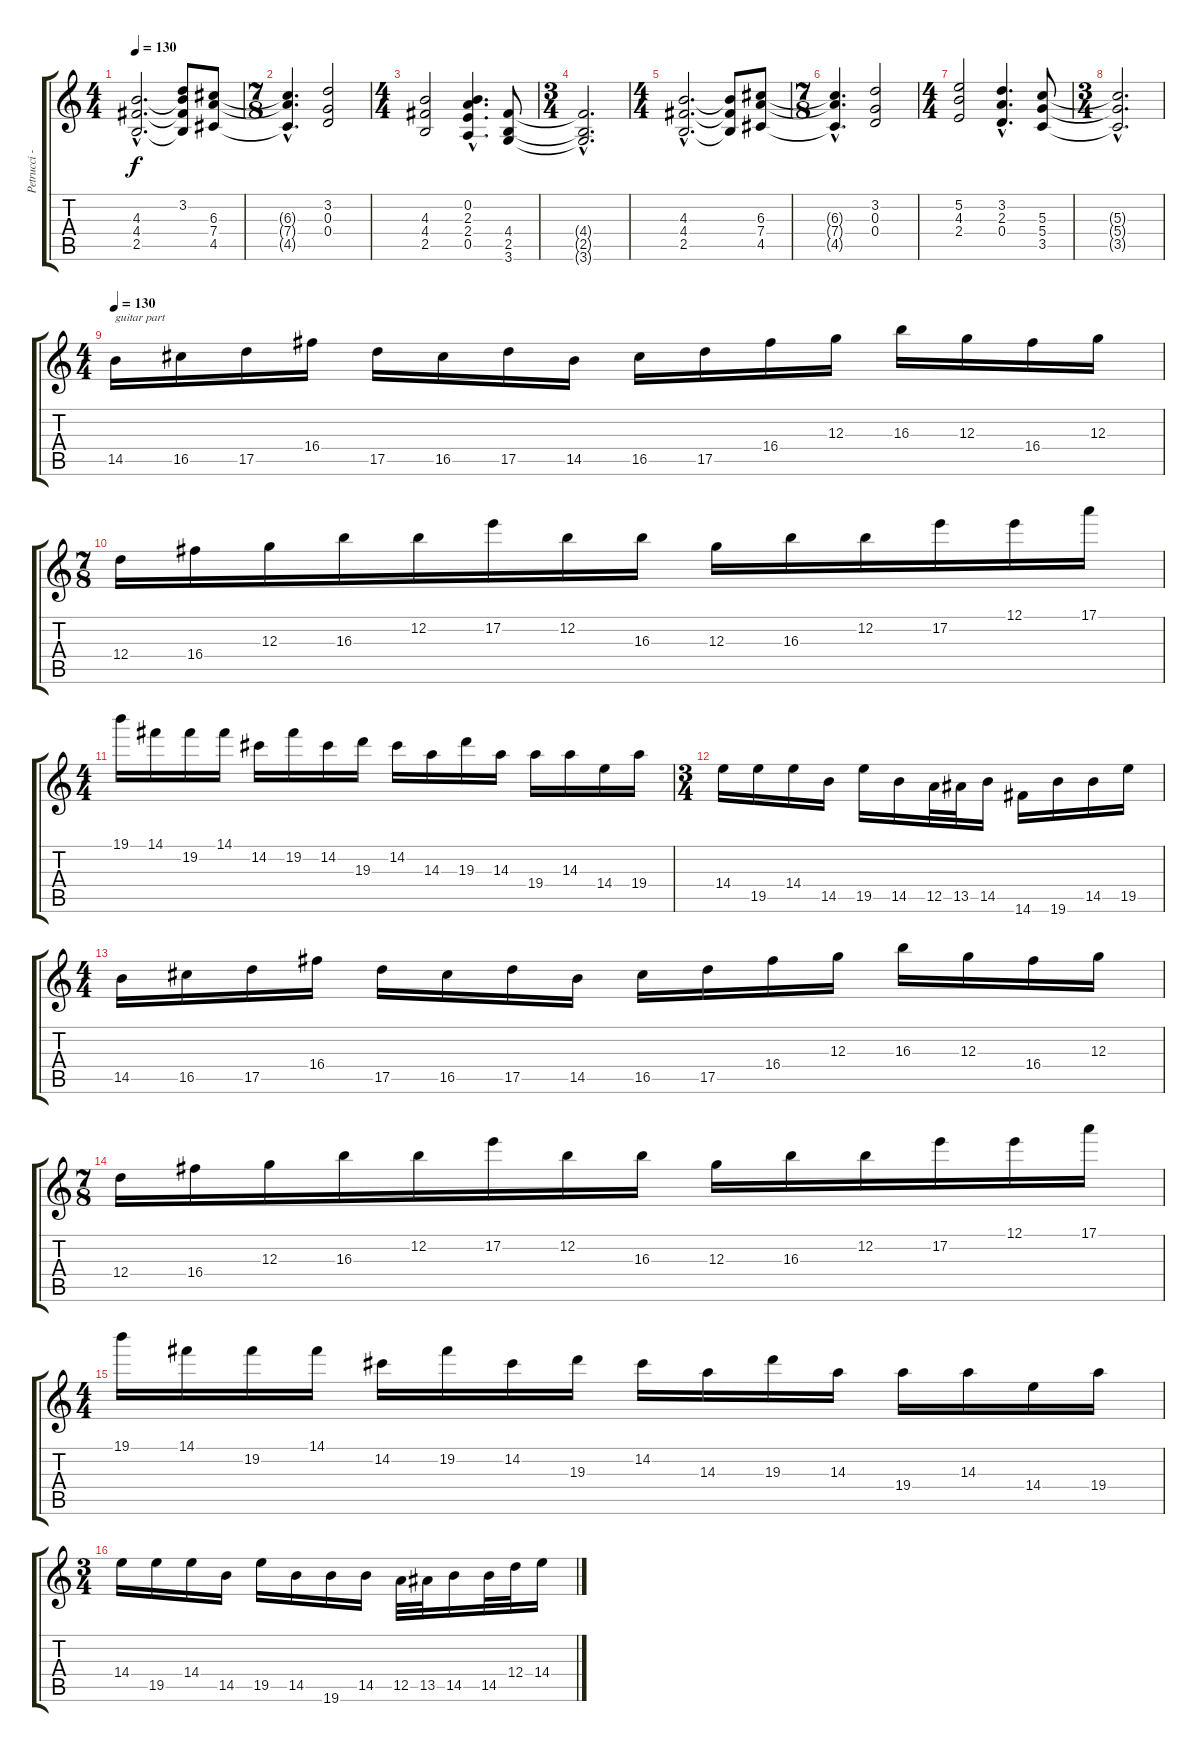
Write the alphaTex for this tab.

\track ("Petrucci - Overdriven Guitar" "Petrucci -") {instrument distortionguitar}
\staff {score tabs}
\tuning (E4 B3 G3 D3 A2 E2) {hide}
\ts (4 4)
\tempo 130
\clef g2
\ks c
(4.3{hac} 4.4{hac} 2.5{hac}).2{d dy f} (3.2{t} 4.3{t} 4.4{t} 2.5{t}).8 (6.3 7.4 4.5).8 |
\ts (7 8)
(6.3{hac t} 7.4{hac t} 4.5{hac t}).4{d} (3.2 0.3 0.4).2 |
\ts (4 4)
(4.3 4.4 2.5).2 (0.2{hac} 2.3{hac} 2.4{hac} 0.5{hac}).4{d} (4.4 2.5 3.6).8 |
\ts (3 4)
(4.4{hac t} 2.5{hac t} 3.6{hac t}).2{d} |
\ts (4 4)
(4.3{hac} 4.4{hac} 2.5{hac}).2{d} (4.3{t} 4.4{t} 2.5{t}).8 (6.3 7.4 4.5).8 |
\ts (7 8)
(6.3{hac t} 7.4{hac t} 4.5{hac t}).4{d} (3.2 0.3 0.4).2 |
\ts (4 4)
(5.2 4.3 2.4).2 (3.2{hac} 2.3{hac} 0.4{hac}).4{d} (5.3 5.4 3.5).8 |
\ts (3 4)
(5.3{hac t} 5.4{hac t} 3.5{hac t}).2{d} |
\ts (4 4)
\tempo 130
14.5.16{txt "guitar part"} 16.5.16 17.5.16 16.4.16 17.5.16 16.5.16 17.5.16 14.5.16 16.5.16 17.5.16 16.4.16 12.3.16 16.3.16 12.3.16 16.4.16 12.3.16 |
\ts (7 8)
12.4.16 16.4.16 12.3.16 16.3.16 12.2.16 17.2.16 12.2.16 16.3.16 12.3.16 16.3.16 12.2.16 17.2.16 12.1.16 17.1.16 |
\ts (4 4)
19.1.16 14.1.16 19.2.16 14.1.16 14.2.16 19.2.16 14.2.16 19.3.16 14.2.16 14.3.16 19.3.16 14.3.16 19.4.16 14.3.16 14.4.16 19.4.16 |
\ts (3 4)
14.4.16 19.5.16 14.4.16 14.5.16 19.5.16 14.5.16 12.5.32 13.5.32 14.5.16 14.6.16 19.6.16 14.5.16 19.5.16 |
\ts (4 4)
14.5.16 16.5.16 17.5.16 16.4.16 17.5.16 16.5.16 17.5.16 14.5.16 16.5.16 17.5.16 16.4.16 12.3.16 16.3.16 12.3.16 16.4.16 12.3.16 |
\ts (7 8)
12.4.16 16.4.16 12.3.16 16.3.16 12.2.16 17.2.16 12.2.16 16.3.16 12.3.16 16.3.16 12.2.16 17.2.16 12.1.16 17.1.16 |
\ts (4 4)
19.1.16 14.1.16 19.2.16 14.1.16 14.2.16 19.2.16 14.2.16 19.3.16 14.2.16 14.3.16 19.3.16 14.3.16 19.4.16 14.3.16 14.4.16 19.4.16 |
\ts (3 4)
14.4.16 19.5.16 14.4.16 14.5.16 19.5.16 14.5.16 19.6.16 14.5.16 12.5.32 13.5.32 14.5.16 14.5.32 12.4.32 14.4.16
